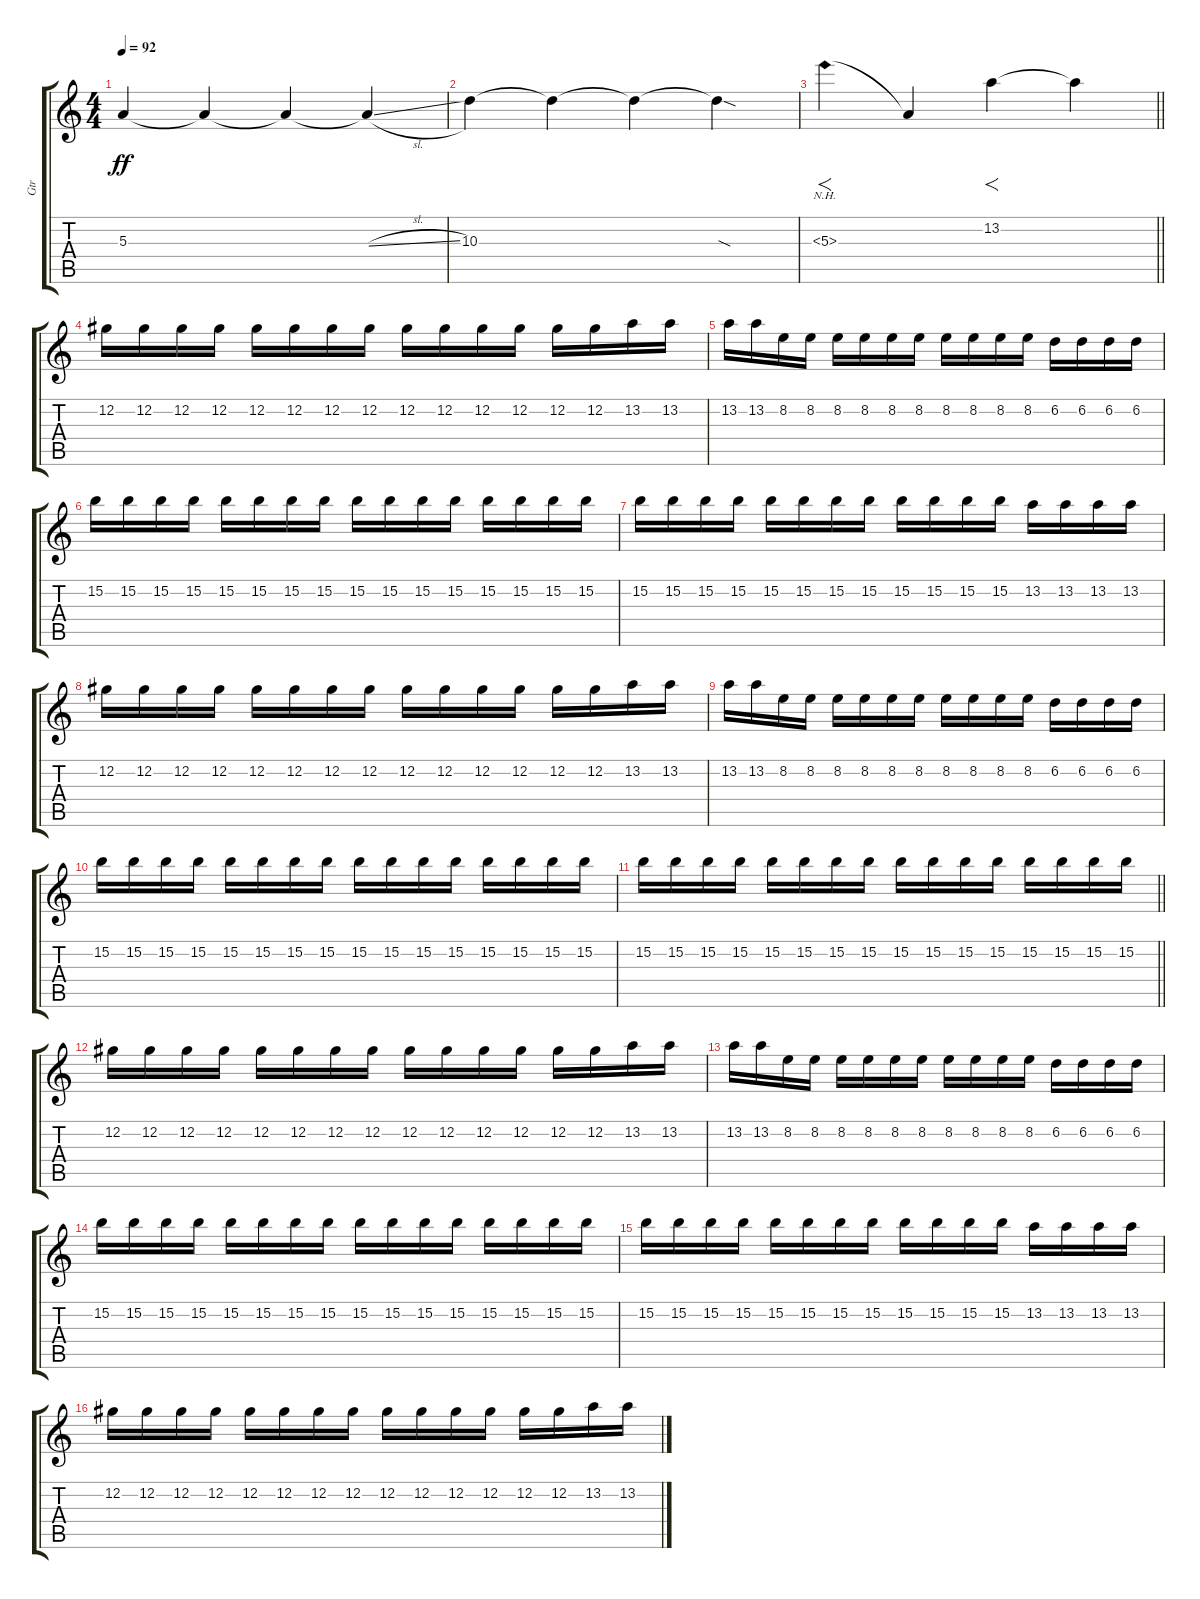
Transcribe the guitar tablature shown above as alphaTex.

\track ("Gtr" "Gtr") {instrument overdrivenguitar}
\staff {score tabs}
\tuning (Db4 Ab3 E3 B2 Gb2 Db2) {hide}
\ts (4 4)
\tempo 92
\clef g2
\ks c
5.3{t}.4{dy ff} 5.3{t}.4 5.3{t}.4 5.3{sl t}.4 |
10.3.4 10.3{t}.4 10.3{t}.4 10.3{sod t}.4 |
\barLineRight lightlight
5.3{nh}.4{f instrument overdrivenguitar} 5.3{t}.4 13.2.4{f} 13.2{t}.4 |
\section ("" "")
12.2.16 12.2.16 12.2.16 12.2.16 12.2.16 12.2.16 12.2.16 12.2.16 12.2.16 12.2.16 12.2.16 12.2.16 12.2.16 12.2.16 13.2.16 13.2.16 |
13.2.16 13.2.16 8.2.16 8.2.16 8.2.16 8.2.16 8.2.16 8.2.16 8.2.16 8.2.16 8.2.16 8.2.16 6.2.16 6.2.16 6.2.16 6.2.16 |
15.2.16 15.2.16 15.2.16 15.2.16 15.2.16 15.2.16 15.2.16 15.2.16 15.2.16 15.2.16 15.2.16 15.2.16 15.2.16 15.2.16 15.2.16 15.2.16 |
15.2.16 15.2.16 15.2.16 15.2.16 15.2.16 15.2.16 15.2.16 15.2.16 15.2.16 15.2.16 15.2.16 15.2.16 13.2.16 13.2.16 13.2.16 13.2.16 |
12.2.16 12.2.16 12.2.16 12.2.16 12.2.16 12.2.16 12.2.16 12.2.16 12.2.16 12.2.16 12.2.16 12.2.16 12.2.16 12.2.16 13.2.16 13.2.16 |
13.2.16 13.2.16 8.2.16 8.2.16 8.2.16 8.2.16 8.2.16 8.2.16 8.2.16 8.2.16 8.2.16 8.2.16 6.2.16 6.2.16 6.2.16 6.2.16 |
15.2.16 15.2.16 15.2.16 15.2.16 15.2.16 15.2.16 15.2.16 15.2.16 15.2.16 15.2.16 15.2.16 15.2.16 15.2.16 15.2.16 15.2.16 15.2.16 |
\barLineRight lightlight
15.2.16 15.2.16 15.2.16 15.2.16 15.2.16 15.2.16 15.2.16 15.2.16 15.2.16 15.2.16 15.2.16 15.2.16 15.2.16 15.2.16 15.2.16 15.2.16 |
12.2.16 12.2.16 12.2.16 12.2.16 12.2.16 12.2.16 12.2.16 12.2.16 12.2.16 12.2.16 12.2.16 12.2.16 12.2.16 12.2.16 13.2.16 13.2.16 |
13.2.16 13.2.16 8.2.16 8.2.16 8.2.16 8.2.16 8.2.16 8.2.16 8.2.16 8.2.16 8.2.16 8.2.16 6.2.16 6.2.16 6.2.16 6.2.16 |
15.2.16 15.2.16 15.2.16 15.2.16 15.2.16 15.2.16 15.2.16 15.2.16 15.2.16 15.2.16 15.2.16 15.2.16 15.2.16 15.2.16 15.2.16 15.2.16 |
15.2.16 15.2.16 15.2.16 15.2.16 15.2.16 15.2.16 15.2.16 15.2.16 15.2.16 15.2.16 15.2.16 15.2.16 13.2.16 13.2.16 13.2.16 13.2.16 |
12.2.16 12.2.16 12.2.16 12.2.16 12.2.16 12.2.16 12.2.16 12.2.16 12.2.16 12.2.16 12.2.16 12.2.16 12.2.16 12.2.16 13.2.16 13.2.16
